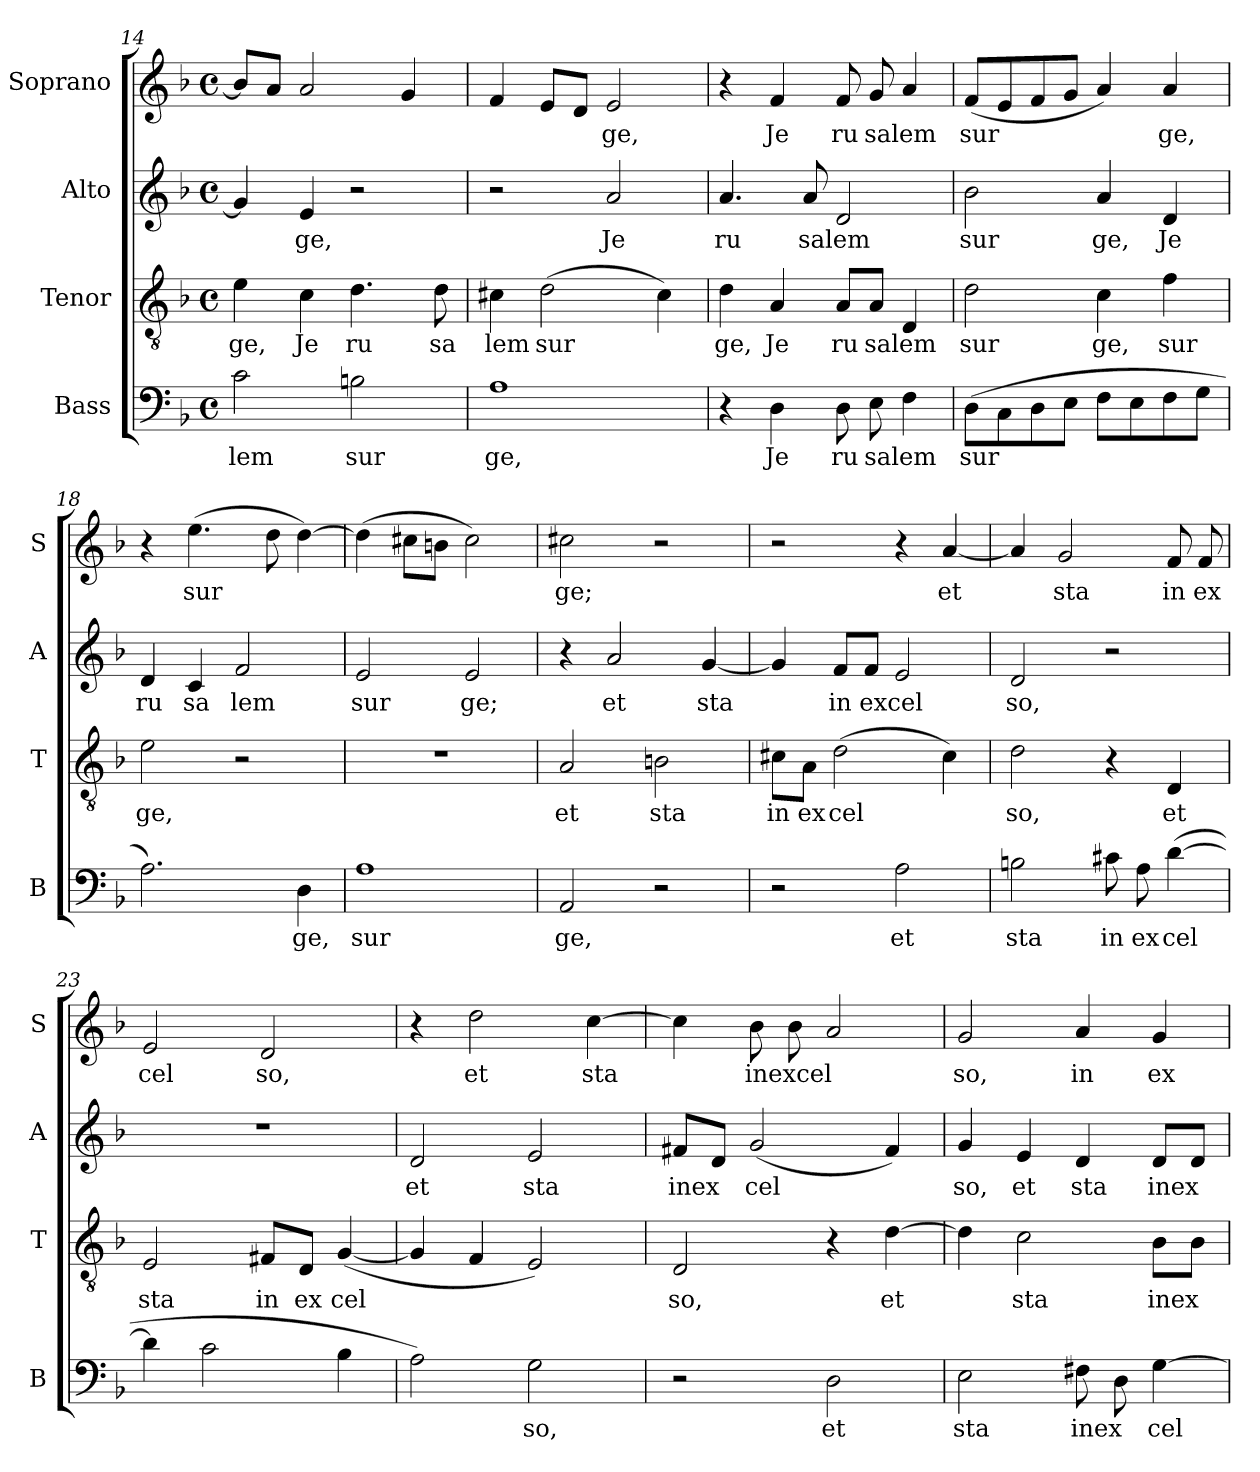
**kern	**text	**kern	**text	**kern	**text	**kern	**text
*part4	*part4	*part3	*part3	*part2	*part2	*part1	*part1
*staff4	*staff4	*staff3	*staff3	*staff2	*staff2	*staff1	*staff1
*I"Bass	*	*I"Tenor	*	*I"Alto	*	*I"Soprano	*
*I'B	*	*I'T	*	*I'A	*	*I'S	*
*clefF4	*	*clefGv2	*	*clefG2	*	*clefG2	*
*k[b-]	*	*k[b-]	*	*k[b-]	*	*k[b-]	*
*F:	*	*F:	*	*F:	*	*F:	*
*M4/4	*	*M4/4	*	*M4/4	*	*M4/4	*
*met(c)	*	*met(c)	*	*met(c)	*	*met(c)	*
=14	=14	=14	=14	=14	=14	=14	=14
!	!LO:LY:b	!	!LO:LY:b	!	!	!	!
2c\	lem	4e\	ge,	4g/]	.	8b/L]	.
.	.	.	.	.	.	8a/J	.
!	!	!	!LO:LY:b	!	!LO:LY:b	!	!
.	.	4c\	Je	4e/	ge,	2a/	.
!	!LO:LY:b	!	!LO:LY:b	!	!	!	!
2Bn\	sur	4.d\	ru	2r	.	.	.
.	.	.	.	.	.	4g/	.
!	!	!	!LO:LY:b	!	!	!	!
.	.	8d\	sa	.	.	.	.
=15	=15	=15	=15	=15	=15	=15	=15
!	!LO:LY:b	!	!LO:LY:b	!	!	!	!
1A	ge,	4c#X\	lem	2r	.	4f/	.
!	!	!	!LO:LY:b	!	!	!	!
.	.	(>2d\	sur	.	.	8e/L	.
.	.	.	.	.	.	8d/J	.
!	!	!	!	!	!LO:LY:b	!	!LO:LY:b
.	.	.	.	2a/	Je	2e/	ge,
.	.	4c#\)	.	.	.	.	.
=16	=16	=16	=16	=16	=16	=16	=16
!	!	!	!LO:LY:b	!	!LO:LY:b	!	!
4r	.	4d\	ge,	4.a/	ru	4r	.
!	!LO:LY:b	!	!LO:LY:b	!	!	!	!LO:LY:b
4D\	Je	4A/	Je	.	.	4f/	Je
!	!	!	!	!	!LO:LY:b	!	!
.	.	.	.	8a/	salem	.	.
!	!LO:LY:b	!	!LO:LY:b	!	!	!	!LO:LY:b
8D\	ru	8A/L	ru	2d/	.	8f/	ru
!	!LO:LY:b	!	!LO:LY:b	!	!	!	!LO:LY:b
8E\	salem	8A/J	salem	.	.	8g/	salem
4F\	.	4D/	.	.	.	4a/	.
=17	=17	=17	=17	=17	=17	=17	=17
!	!LO:LY:b	!	!LO:LY:b	!	!LO:LY:b	!	!LO:LY:b
(>8D\L	sur	2d\	sur	2b-\	sur	(<8f/L	sur
8C\	.	.	.	.	.	8e/	.
8D\	.	.	.	.	.	8f/	.
8E\J	.	.	.	.	.	8g/J	.
!	!	!	!LO:LY:b	!	!LO:LY:b	!	!
8F\L	.	4c\	ge,	4a/	ge,	4a/)	.
8E\	.	.	.	.	.	.	.
!	!	!	!LO:LY:b	!	!LO:LY:b	!	!LO:LY:b
8F\	.	4f\	sur	4d/	Je	4a/	ge,
8G\J	.	.	.	.	.	.	.
=18	=18	=18	=18	=18	=18	=18	=18
!	!	!	!LO:LY:b	!	!LO:LY:b	!	!
2.A\)	.	2e\	ge,	4d/	ru	4r	.
!	!	!	!	!	!LO:LY:b	!	!LO:LY:b
.	.	.	.	4c/	sa	(>4.ee\	sur
!	!	!	!	!	!LO:LY:b	!	!
.	.	2r	.	2f/	lem	.	.
.	.	.	.	.	.	8dd\	.
!	!LO:LY:b	!	!	!	!	!	!
4D\	ge,	.	.	.	.	[>4dd\)	.
!!LO:PB:g=z
=19	=19	=19	=19	=19	=19	=19	=19
!	!LO:LY:b	!	!	!	!LO:LY:b	!	!
1A	sur	1r	.	2e/	sur	(>4dd\]	.
.	.	.	.	.	.	8cc#X\L	.
.	.	.	.	.	.	8bn\J	.
!	!	!	!	!	!LO:LY:b	!	!
.	.	.	.	2e/	ge;	2cc#\)	.
=20	=20	=20	=20	=20	=20	=20	=20
!	!LO:LY:b	!	!LO:LY:b	!	!	!	!LO:LY:b
2AA/	ge,	2A/	et	4r	.	2cc#X\	ge;
!	!	!	!	!	!LO:LY:b	!	!
.	.	.	.	2a/	et	.	.
!	!	!	!LO:LY:b	!	!	!	!
2r	.	2Bn\	sta	.	.	2r	.
!	!	!	!	!	!LO:LY:b	!	!
.	.	.	.	[<4g/	sta	.	.
=21	=21	=21	=21	=21	=21	=21	=21
!	!	!	!LO:LY:b	!	!	!	!
2r	.	8c#X\L	in	4g/]	.	2r	.
!	!	!	!LO:LY:b	!	!	!	!
.	.	8A\J	ex	.	.	.	.
!	!	!	!LO:LY:b	!	!LO:LY:b	!	!
.	.	(>2d\	cel	8f/L	in	.	.
!	!	!	!	!	!LO:LY:b	!	!
.	.	.	.	8f/J	excel	.	.
!	!LO:LY:b	!	!	!	!	!	!
2A\	et	.	.	2e/	.	4r	.
!	!	!	!	!	!	!	!LO:LY:b
.	.	4c#\)	.	.	.	[<4a/	et
=22	=22	=22	=22	=22	=22	=22	=22
!	!LO:LY:b	!	!LO:LY:b	!	!LO:LY:b	!	!
2Bn\	sta	2d\	so,	2d/	so,	4a/]	.
!	!	!	!	!	!	!	!LO:LY:b
.	.	.	.	.	.	2g/	sta
!	!LO:LY:b	!	!	!	!	!	!
8c#X\	in	4r	.	2r	.	.	.
!	!LO:LY:b	!	!	!	!	!	!
8A\	ex	.	.	.	.	.	.
!	!LO:LY:b	!	!LO:LY:b	!	!	!	!LO:LY:b
(>[>4d\	cel	4D/	et	.	.	8f/	in
!	!	!	!	!	!	!	!LO:LY:b
.	.	.	.	.	.	8f/	ex
=23	=23	=23	=23	=23	=23	=23	=23
!	!	!	!LO:LY:b	!	!	!	!LO:LY:b
4d\]	.	2E/	sta	1r	.	2e/	cel
2c\	.	.	.	.	.	.	.
!	!	!	!LO:LY:b	!	!	!	!LO:LY:b
.	.	8F#X/L	in	.	.	2d/	so,
!	!	!	!LO:LY:b	!	!	!	!
.	.	8D/J	ex	.	.	.	.
!	!	!	!LO:LY:b	!	!	!	!
4B-\	.	(<[<4G/	cel	.	.	.	.
=24	=24	=24	=24	=24	=24	=24	=24
!	!	!	!	!	!LO:LY:b	!	!
2A\)	.	4G/]	.	2d/	et	4r	.
!	!	!	!	!	!	!	!LO:LY:b
.	.	4F/	.	.	.	2dd\	et
!	!LO:LY:b	!	!	!	!LO:LY:b	!	!
2G\	so,	2E/)	.	2e/	sta	.	.
!	!	!	!	!	!	!	!LO:LY:b
.	.	.	.	.	.	[<4cc\	sta
!!LO:LB:g=z
=25	=25	=25	=25	=25	=25	=25	=25
!	!	!	!LO:LY:b	!	!LO:LY:b	!	!
2r	.	2D/	so,	8f#X/L	inex	4cc\]	.
.	.	.	.	8d/J	.	.	.
!	!	!	!	!	!LO:LY:b	!	!LO:LY:b
.	.	.	.	(<2g/	cel	8b-\	inexcel
.	.	.	.	.	.	8b-\	.
!	!LO:LY:b	!	!	!	!	!	!
2D\	et	4r	.	.	.	2a/	.
!	!	!	!LO:LY:b	!	!	!	!
.	.	[>4d\	et	4f#/)	.	.	.
=26	=26	=26	=26	=26	=26	=26	=26
!	!LO:LY:b	!	!	!	!LO:LY:b	!	!LO:LY:b
2E\	sta	4d\]	.	4g/	so,	2g/	so,
!	!	!	!LO:LY:b	!	!LO:LY:b	!	!
.	.	2c\	sta	4e/	et	.	.
!	!LO:LY:b	!	!	!	!LO:LY:b	!	!LO:LY:b
8F#X\	inex	.	.	4d/	sta	4a/	in
8D\	.	.	.	.	.	.	.
!	!LO:LY:b	!	!LO:LY:b	!	!LO:LY:b	!	!LO:LY:b
[>4G\	cel	8B-\L	inex	8d/L	inex	4g/	ex
.	.	8B-\J	.	8d/J	.	.	.
=	=	=	=	=	=	=	=
*-	*-	*-	*-	*-	*-	*-	*-
